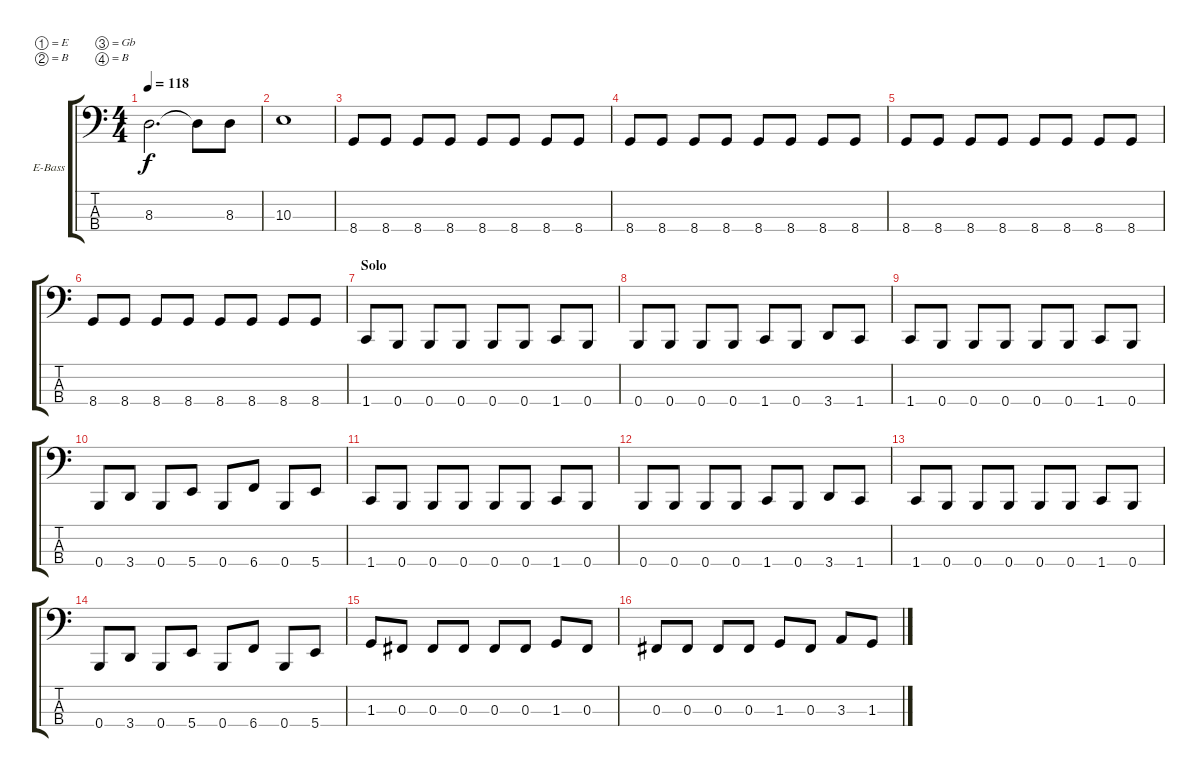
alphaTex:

\bracketExtendMode groupsimilarinstruments
\firstSystemTrackNameOrientation horizontal
\otherSystemsTrackNameOrientation horizontal
\track ("Bass" "E-Bass") {solo instrument electricbassfinger}
\staff {score tabs}
\tuning (E2 B1 Gb1 B0)
\ts (4 4)
\tempo 118
\clef f4
\ks c
8.3.2{d dy f} 8.3{t}.8 8.3.8 |
10.3.1 |
8.4.8 8.4.8 8.4.8 8.4.8 8.4.8 8.4.8 8.4.8 8.4.8 |
8.4.8 8.4.8 8.4.8 8.4.8 8.4.8 8.4.8 8.4.8 8.4.8 |
8.4.8 8.4.8 8.4.8 8.4.8 8.4.8 8.4.8 8.4.8 8.4.8 |
8.4.8 8.4.8 8.4.8 8.4.8 8.4.8 8.4.8 8.4.8 8.4.8 |
\section ("" "Solo")
1.4.8 0.4.8 0.4.8 0.4.8 0.4.8 0.4.8 1.4.8 0.4.8 |
0.4.8 0.4.8 0.4.8 0.4.8 1.4.8 0.4.8 3.4.8 1.4.8 |
1.4.8 0.4.8 0.4.8 0.4.8 0.4.8 0.4.8 1.4.8 0.4.8 |
0.4.8 3.4.8 0.4.8 5.4.8 0.4.8 6.4.8 0.4.8 5.4.8 |
1.4.8 0.4.8 0.4.8 0.4.8 0.4.8 0.4.8 1.4.8 0.4.8 |
0.4.8 0.4.8 0.4.8 0.4.8 1.4.8 0.4.8 3.4.8 1.4.8 |
1.4.8 0.4.8 0.4.8 0.4.8 0.4.8 0.4.8 1.4.8 0.4.8 |
0.4.8 3.4.8 0.4.8 5.4.8 0.4.8 6.4.8 0.4.8 5.4.8 |
1.3.8 0.3.8 0.3.8 0.3.8 0.3.8 0.3.8 1.3.8 0.3.8 |
0.3.8 0.3.8 0.3.8 0.3.8 1.3.8 0.3.8 3.3.8 1.3.8
